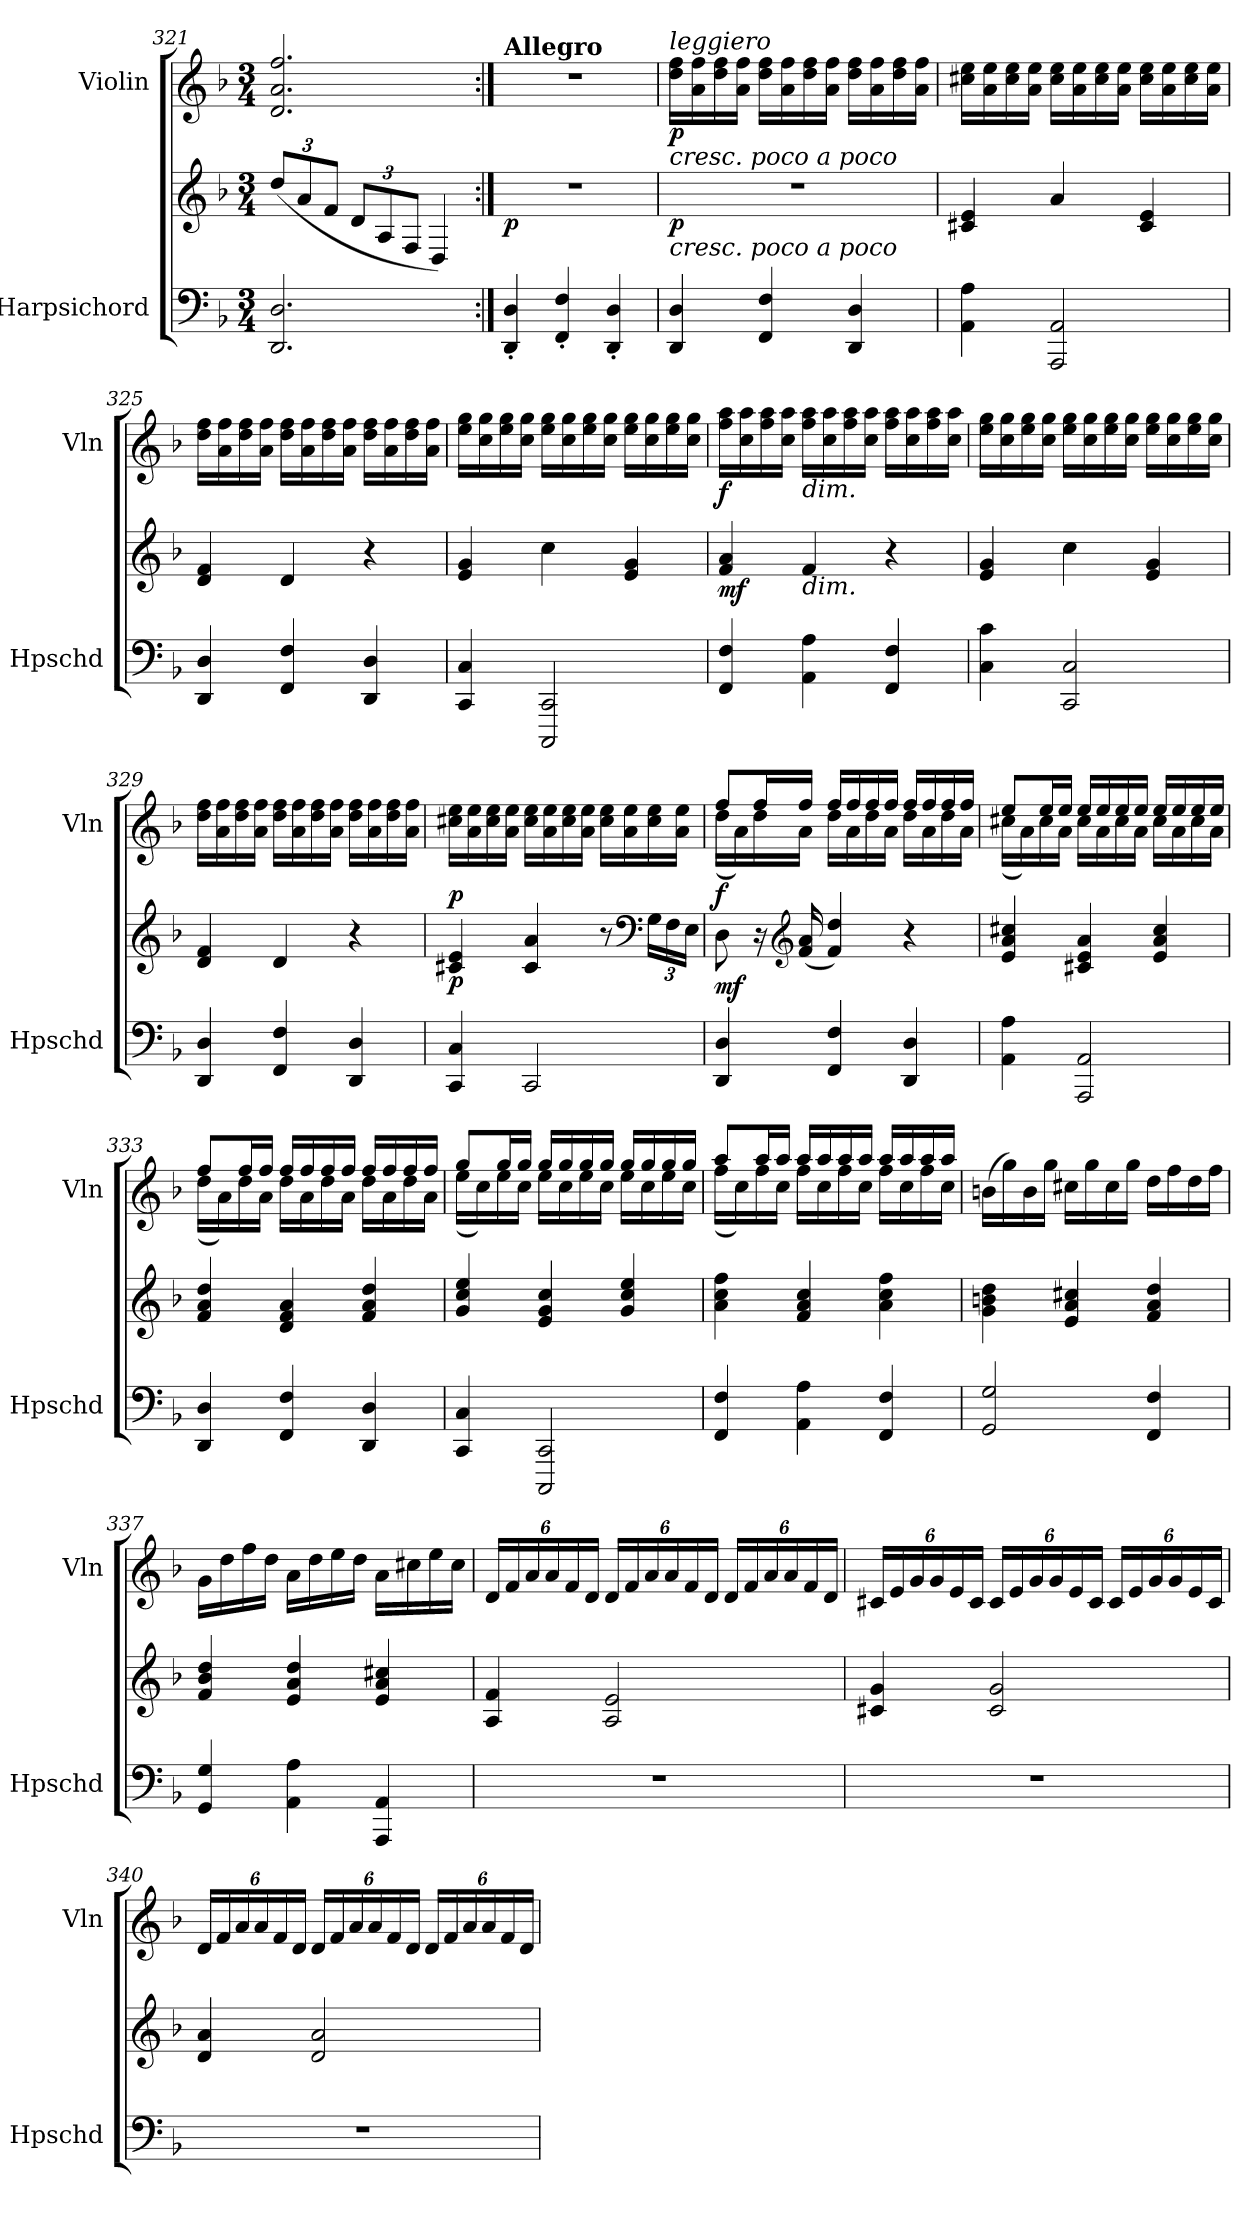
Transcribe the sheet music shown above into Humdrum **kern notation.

**kern	**kern	**dynam	**kern	**dynam
*part2	*part2	*part2	*part1	*part1
*staff3	*staff2	*staff2/3	*staff1	*staff1
*I"Harpsichord	*	*	*I"Violin	*
*I'Hpschd	*	*	*I'Vln	*
*clefF4	*clefG2	*	*clefG2	*
*k[b-]	*k[b-]	*	*k[b-]	*
*M3/4	*M3/4	*	*M3/4	*
*	*Xbrackettup	*	*	*
=321	=321	=321	=321	=321
2.DD/ 2.D/	(<12dd/L	.	2.d/ 2.a/ 2.ff/	.
.	12a/	.	.	.
.	12f/J	.	.	.
.	12d/L	.	.	.
.	12A/	.	.	.
.	12F/J	.	.	.
.	4D/)	.	.	.
=322:|!	=322:|!	=322:|!	=322:|!	=322:|!
*	*	*	*MM120	*
!	!	!	!LO:TX:a:B:t=Allegro	!
!	!	!LO:DY:b	!	!
4DD/' 4D/'	2.r	p	2.r	.
4FF/' 4F/'	.	.	.	.
4DD/' 4D/'	.	.	.	.
!!LO:LB:g=z
=323	=323	=323	=323	=323
!	!	!	!LO:TX:a:i:t=leggiero	!
!	!	!	!LO:TX:b:i:t=cresc. poco a poco	!
!	!LO:TX:b:i:t=cresc. poco a poco	!	!	!
!	!	!LO:DY:b	!	!LO:DY:b
4DD/ 4D/	2.r	p	16dd\ 16ff\LL	p
.	.	.	16a\ 16ff\	.
.	.	.	16dd\ 16ff\	.
.	.	.	16a\ 16ff\JJ	.
4FF/ 4F/	.	.	16dd\ 16ff\LL	.
.	.	.	16a\ 16ff\	.
.	.	.	16dd\ 16ff\	.
.	.	.	16a\ 16ff\JJ	.
4DD/ 4D/	.	.	16dd\ 16ff\LL	.
.	.	.	16a\ 16ff\	.
.	.	.	16dd\ 16ff\	.
.	.	.	16a\ 16ff\JJ	.
=324	=324	=324	=324	=324
4AA\ 4A\	4c#X/ 4e/	.	16cc#X\ 16ee\LL	.
.	.	.	16a\ 16ee\	.
.	.	.	16cc#\ 16ee\	.
.	.	.	16a\ 16ee\JJ	.
2AAA/ 2AA/	4a/	.	16cc#\ 16ee\LL	.
.	.	.	16a\ 16ee\	.
.	.	.	16cc#\ 16ee\	.
.	.	.	16a\ 16ee\JJ	.
.	4c#/ 4e/	.	16cc#\ 16ee\LL	.
.	.	.	16a\ 16ee\	.
.	.	.	16cc#\ 16ee\	.
.	.	.	16a\ 16ee\JJ	.
=325	=325	=325	=325	=325
4DD/ 4D/	4d/ 4f/	.	16dd\ 16ff\LL	.
.	.	.	16a\ 16ff\	.
.	.	.	16dd\ 16ff\	.
.	.	.	16a\ 16ff\JJ	.
4FF/ 4F/	4d/	.	16dd\ 16ff\LL	.
.	.	.	16a\ 16ff\	.
.	.	.	16dd\ 16ff\	.
.	.	.	16a\ 16ff\JJ	.
4DD/ 4D/	4r	.	16dd\ 16ff\LL	.
.	.	.	16a\ 16ff\	.
.	.	.	16dd\ 16ff\	.
.	.	.	16a\ 16ff\JJ	.
=326	=326	=326	=326	=326
4CC/ 4C/	4e/ 4g/	.	16ee\ 16gg\LL	.
.	.	.	16cc\ 16gg\	.
.	.	.	16ee\ 16gg\	.
.	.	.	16cc\ 16gg\JJ	.
2CCC/ 2CC/	4cc\	.	16ee\ 16gg\LL	.
.	.	.	16cc\ 16gg\	.
.	.	.	16ee\ 16gg\	.
.	.	.	16cc\ 16gg\JJ	.
.	4e/ 4g/	.	16ee\ 16gg\LL	.
.	.	.	16cc\ 16gg\	.
.	.	.	16ee\ 16gg\	.
.	.	.	16cc\ 16gg\JJ	.
!!LO:LB:g=z
=327	=327	=327	=327	=327
!	!	!LO:DY:b	!	!LO:DY:b
4FF/ 4F/	4f/ 4a/	mf	16ff\ 16aa\LL	f
.	.	.	16cc\ 16aa\	.
.	.	.	16ff\ 16aa\	.
.	.	.	16cc\ 16aa\JJ	.
!	!	!	!LO:TX:b:i:t=dim.	!
!	!LO:TX:b:i:t=dim.	!	!	!
4AA\ 4A\	4f/	.	16ff\ 16aa\LL	.
.	.	.	16cc\ 16aa\	.
.	.	.	16ff\ 16aa\	.
.	.	.	16cc\ 16aa\JJ	.
4FF/ 4F/	4r	.	16ff\ 16aa\LL	.
.	.	.	16cc\ 16aa\	.
.	.	.	16ff\ 16aa\	.
.	.	.	16cc\ 16aa\JJ	.
=328	=328	=328	=328	=328
4C\ 4c\	4e/ 4g/	.	16ee\ 16gg\LL	.
.	.	.	16cc\ 16gg\	.
.	.	.	16ee\ 16gg\	.
.	.	.	16cc\ 16gg\JJ	.
2CC/ 2C/	4cc\	.	16ee\ 16gg\LL	.
.	.	.	16cc\ 16gg\	.
.	.	.	16ee\ 16gg\	.
.	.	.	16cc\ 16gg\JJ	.
.	4e/ 4g/	.	16ee\ 16gg\LL	.
.	.	.	16cc\ 16gg\	.
.	.	.	16ee\ 16gg\	.
.	.	.	16cc\ 16gg\JJ	.
=329	=329	=329	=329	=329
4DD/ 4D/	4d/ 4f/	.	16dd\ 16ff\LL	.
.	.	.	16a\ 16ff\	.
.	.	.	16dd\ 16ff\	.
.	.	.	16a\ 16ff\JJ	.
4FF/ 4F/	4d/	.	16dd\ 16ff\LL	.
.	.	.	16a\ 16ff\	.
.	.	.	16dd\ 16ff\	.
.	.	.	16a\ 16ff\JJ	.
4DD/ 4D/	4r	.	16dd\ 16ff\LL	.
.	.	.	16a\ 16ff\	.
.	.	.	16dd\ 16ff\	.
.	.	.	16a\ 16ff\JJ	.
=330	=330	=330	=330	=330
!	!	!LO:DY:b	!	!LO:DY:b
4CC/ 4C/	4c#X/ 4e/	p	16cc#X\ 16ee\LL	p
.	.	.	16a\ 16ee\	.
.	.	.	16cc#\ 16ee\	.
.	.	.	16a\ 16ee\JJ	.
2CC/	4c#/ 4a/	.	16cc#\ 16ee\LL	.
.	.	.	16a\ 16ee\	.
.	.	.	16cc#\ 16ee\	.
.	.	.	16a\ 16ee\JJ	.
.	8r	.	16cc#\ 16ee\LL	.
.	.	.	16a\ 16ee\	.
*	*clefF4	*	*	*
.	24G\LL	.	16cc#\ 16ee\	.
.	24F\	.	.	.
.	.	.	16a\ 16ee\JJ	.
.	24E\JJ	.	.	.
!!LO:LB:g=z
=331	=331	=331	=331	=331
*	*	*	*^	*
!	!	!LO:DY:b	!	!	!LO:DY:b
4DD/ 4D/	8D\	mf	8ff/L	(<16dd\LL	f
.	.	.	.	16a\)	.
.	16r	.	16ff/L	16dd\	.
*	*clefG2	*	*	*	*
.	(<16f/ 16a/	.	16ff/JJ	16a\JJ	.
4FF/ 4F/	4f/ 4dd/)	.	16ff/LL	16dd\LL	.
.	.	.	16ff/	16a\	.
.	.	.	16ff/	16dd\	.
.	.	.	16ff/JJ	16a\JJ	.
4DD/ 4D/	4r	.	16ff/LL	16dd\LL	.
.	.	.	16ff/	16a\	.
.	.	.	16ff/	16dd\	.
.	.	.	16ff/JJ	16a\JJ	.
=332	=332	=332	=332	=332	=332
4AA\ 4A\	4e/ 4a/ 4cc#X/	.	8ee/L	(<16cc#X\LL	.
.	.	.	.	16a\)	.
.	.	.	16ee/L	16cc#\	.
.	.	.	16ee/JJ	16a\JJ	.
2AAA/ 2AA/	4c#X/ 4e/ 4a/	.	16ee/LL	16cc#\LL	.
.	.	.	16ee/	16a\	.
.	.	.	16ee/	16cc#\	.
.	.	.	16ee/JJ	16a\JJ	.
.	4e/ 4a/ 4cc#/	.	16ee/LL	16cc#\LL	.
.	.	.	16ee/	16a\	.
.	.	.	16ee/	16cc#\	.
.	.	.	16ee/JJ	16a\JJ	.
=333	=333	=333	=333	=333	=333
4DD/ 4D/	4f/ 4a/ 4dd/	.	8ff/L	(<16dd\LL	.
.	.	.	.	16a\)	.
.	.	.	16ff/L	16dd\	.
.	.	.	16ff/JJ	16a\JJ	.
4FF/ 4F/	4d/ 4f/ 4a/	.	16ff/LL	16dd\LL	.
.	.	.	16ff/	16a\	.
.	.	.	16ff/	16dd\	.
.	.	.	16ff/JJ	16a\JJ	.
4DD/ 4D/	4f/ 4a/ 4dd/	.	16ff/LL	16dd\LL	.
.	.	.	16ff/	16a\	.
.	.	.	16ff/	16dd\	.
.	.	.	16ff/JJ	16a\JJ	.
=334	=334	=334	=334	=334	=334
4CC/ 4C/	4g/ 4cc/ 4ee/	.	8gg/L	(<16ee\LL	.
.	.	.	.	16cc\)	.
.	.	.	16gg/L	16ee\	.
.	.	.	16gg/JJ	16cc\JJ	.
2CCC/ 2CC/	4e/ 4g/ 4cc/	.	16gg/LL	16ee\LL	.
.	.	.	16gg/	16cc\	.
.	.	.	16gg/	16ee\	.
.	.	.	16gg/JJ	16cc\JJ	.
.	4g/ 4cc/ 4ee/	.	16gg/LL	16ee\LL	.
.	.	.	16gg/	16cc\	.
.	.	.	16gg/	16ee\	.
.	.	.	16gg/JJ	16cc\JJ	.
!!LO:PB:g=z	!!
=335	=335	=335	=335	=335	=335
4FF/ 4F/	4a\ 4cc\ 4ff\	.	8aa/L	(<16ff\LL	.
.	.	.	.	16cc\)	.
.	.	.	16aa/L	16ff\	.
.	.	.	16aa/JJ	16cc\JJ	.
4AA\ 4A\	4f/ 4a/ 4cc/	.	16aa/LL	16ff\LL	.
.	.	.	16aa/	16cc\	.
.	.	.	16aa/	16ff\	.
.	.	.	16aa/JJ	16cc\JJ	.
4FF/ 4F/	4a\ 4cc\ 4ff\	.	16aa/LL	16ff\LL	.
.	.	.	16aa/	16cc\	.
.	.	.	16aa/	16ff\	.
.	.	.	16aa/JJ	16cc\JJ	.
*	*	*	*v	*v	*
=336	=336	=336	=336	=336
*	*	*	*MM85	*
*	*	*	*^	*
!	!	!	!LO:TX:b:i:t=ral.	!	!
*	*	*	*v	*v	*
2GG/ 2G/	4g\ 4bn\ 4dd\	.	(>16bn\LL	.
.	.	.	16gg\)	.
.	.	.	16b\	.
.	.	.	16gg\JJ	.
*	*	*	*MM80	*
.	4e/ 4a/ 4cc#X/	.	16cc#X\LL	.
.	.	.	16gg\	.
.	.	.	16cc#\	.
.	.	.	16gg\JJ	.
*	*	*	*MM75	*
4FF/ 4F/	4f/ 4a/ 4dd/	.	16dd\LL	.
.	.	.	16ff\	.
.	.	.	16dd\	.
.	.	.	16ff\JJ	.
=337	=337	=337	=337	=337
*	*	*	*MM70	*
4GG/ 4G/	4f/ 4b-/ 4dd/	.	16g\LL	.
.	.	.	16dd\	.
.	.	.	16ff\	.
.	.	.	16dd\JJ	.
4AA\ 4A\	4e/ 4a/ 4dd/	.	16a\LL	.
.	.	.	16dd\	.
.	.	.	16ee\	.
.	.	.	16dd\JJ	.
*	*	*	*MM35	*
4AAA/ 4AA/	4e/ 4a/ 4cc#X/	.	16a\LL	.
.	.	.	16cc#X\	.
.	.	.	16ee\	.
.	.	.	16cc#\JJ	.
!!LO:LB:g=z
=338	=338	=338	=338	=338
*	*	*	*Xbrackettup	*
*	*	*	*MM80	*
2.r	4A/ 4f/	.	24d/LL	.
.	.	.	24f/	.
.	.	.	24a/	.
.	.	.	24a/	.
.	.	.	24f/	.
.	.	.	24d/JJ	.
.	2A/ 2e/	.	24d/LL	.
.	.	.	24f/	.
.	.	.	24a/	.
.	.	.	24a/	.
.	.	.	24f/	.
.	.	.	24d/JJ	.
.	.	.	24d/LL	.
.	.	.	24f/	.
.	.	.	24a/	.
.	.	.	24a/	.
.	.	.	24f/	.
.	.	.	24d/JJ	.
=339	=339	=339	=339	=339
2.r	4c#X/ 4g/	.	24c#X/LL	.
.	.	.	24e/	.
.	.	.	24g/	.
.	.	.	24g/	.
.	.	.	24e/	.
.	.	.	24c#/JJ	.
.	2c#/ 2g/	.	24c#/LL	.
.	.	.	24e/	.
.	.	.	24g/	.
.	.	.	24g/	.
.	.	.	24e/	.
.	.	.	24c#/JJ	.
.	.	.	24c#/LL	.
.	.	.	24e/	.
.	.	.	24g/	.
.	.	.	24g/	.
.	.	.	24e/	.
.	.	.	24c#/JJ	.
=340	=340	=340	=340	=340
2.r	4d/ 4a/	.	24d/LL	.
.	.	.	24f/	.
.	.	.	24a/	.
.	.	.	24a/	.
.	.	.	24f/	.
.	.	.	24d/JJ	.
.	2d/ 2a/	.	24d/LL	.
.	.	.	24f/	.
.	.	.	24a/	.
.	.	.	24a/	.
.	.	.	24f/	.
.	.	.	24d/JJ	.
.	.	.	24d/LL	.
.	.	.	24f/	.
.	.	.	24a/	.
.	.	.	24a/	.
.	.	.	24f/	.
.	.	.	24d/JJ	.
=	=	=	=	=
*-	*-	*-	*-	*-
